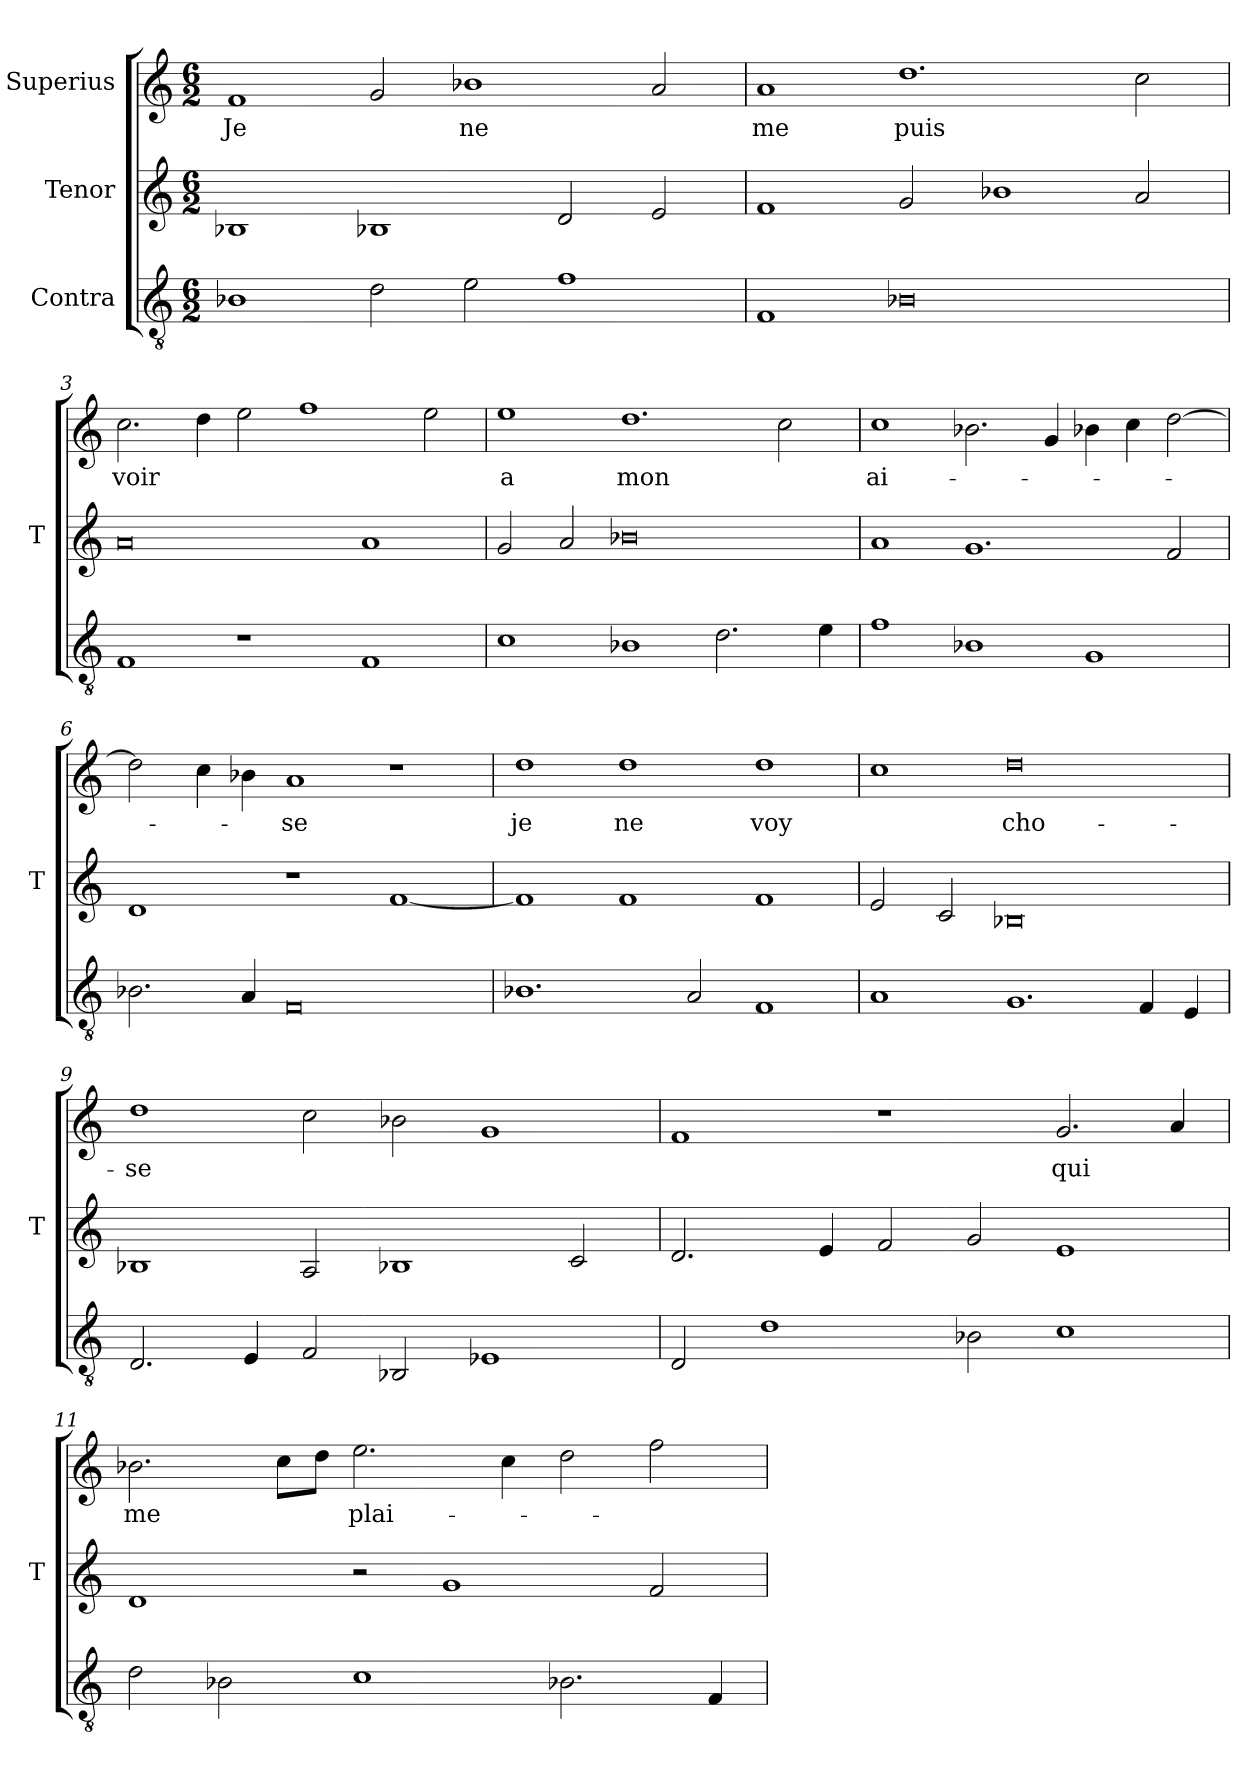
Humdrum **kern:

**kern	**kern	**kern	**text
*part3	*part2	*part1	*part1
*staff3	*staff2	*staff1	*staff1
*I"Contra	*I"Tenor	*I"Superius	*
*	*I'T	*	*
*clefGv2	*clefG2	*clefG2	*
*M6/2	*M6/2	*M6/2	*
=1	=1	=1	=1
1B-X	1B-X	1f	-Je
2d	1B-X	2g	.
2e	.	1b-X	-ne
1f	2d	.	.
.	2e	2a	.
=2	=2	=2	=2
1F	1f	1a	-me
0B-X	2g	1.dd	-puis
.	1b-X	.	.
.	2a	2cc	.
=3	=3	=3	=3
1F	0a	2.cc	-voir
.	.	4dd	.
1r	.	2ee	.
.	.	1ff	.
1F	1a	.	.
.	.	2ee	.
=4	=4	=4	=4
1c	2g	1ee	-a
.	2a	.	.
1B-X	0b-X	1.dd	-mon
2.d	.	.	.
.	.	2cc	.
4e	.	.	.
=5	=5	=5	=5
1f	1a	1cc	ai-
1B-X	1.g	2.b-X	.
.	.	4g	.
1G	.	4b-X	.
.	.	4cc	.
.	2f	[2dd	.
=6	=6	=6	=6
2.B-X	1d	2dd]	.
.	.	4cc	.
4A	.	4b-X	.
0F	1r	1a	-se
.	[1f	1r	.
=7	=7	=7	=7
1.B-X	1f]	1dd	-je
.	1f	1dd	-ne
2A	.	.	.
1F	1f	1dd	-voy
=8	=8	=8	=8
1A	2e	1cc	.
.	2c	.	.
1.G	0B-X	0dd	cho-
4F	.	.	.
4E	.	.	.
=9	=9	=9	=9
2.D	1B-X	1dd	-se
4E	.	.	.
2F	2A	2cc	.
2BB-X	1B-X	2b-X	.
1E-X	.	1g	.
.	2c	.	.
=10	=10	=10	=10
2D	2.d	1f	.
1d	.	.	.
.	4e	.	.
.	2f	1r	.
2B-X	2g	.	.
1c	1e	2.g	-qui
.	.	4a	.
=11	=11	=11	=11
2d	1d	2.b-X	-me
2B-X	.	.	.
.	.	8cc\L	.
.	.	8dd\J	.
1c	2r	2.ee	plai-
.	1g	.	.
.	.	4cc	.
2.B-X	.	2dd	.
.	2f	2ff	.
4F	.	.	.
=	=	=	=
*-	*-	*-	*-
